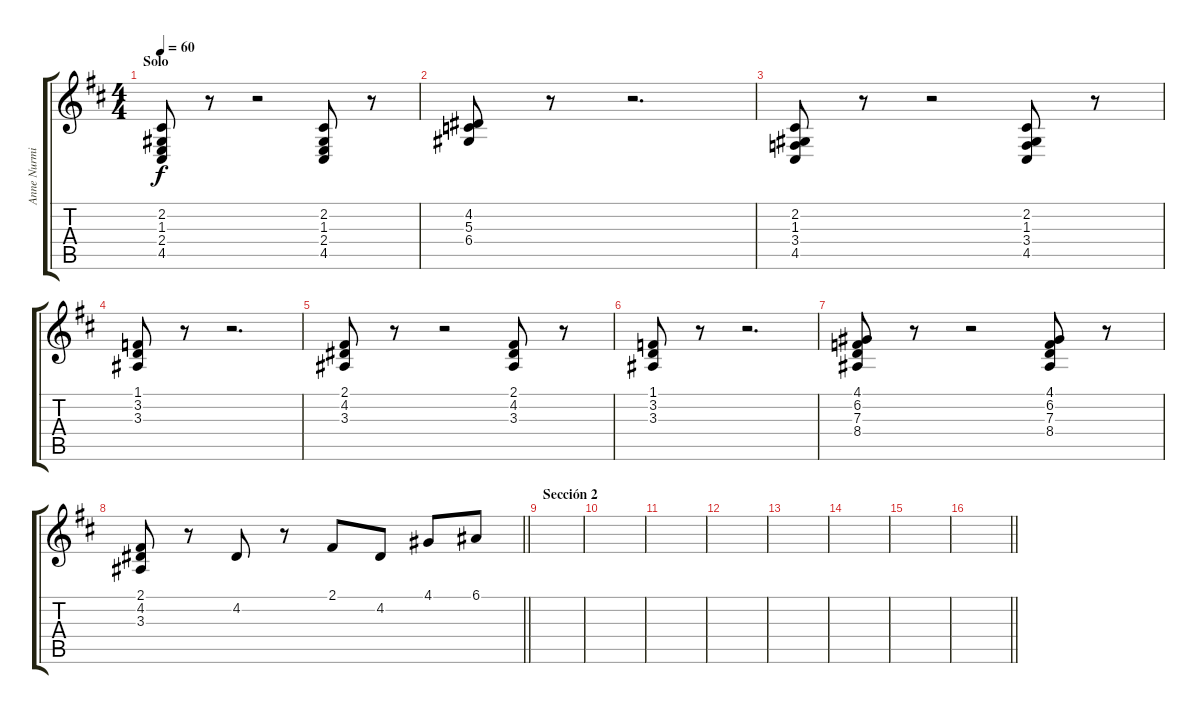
\track ("Anne Nurmi" "Anne Nurmi") {instrument pad3polysynth}
\staff {score tabs}
\tuning (E4 B3 G3 D3 A2 E2) {hide}
\ts (4 4)
\section ("" "Solo")
\tempo 60
\clef g2
\ks d
(2.2 1.3 2.4 4.5).8{dy f} r.8 r.2 (2.2 1.3 2.4 4.5).8 r.8 |
(4.2 5.3 6.4).8 r.8 r.2{d} |
(2.2 1.3 3.4 4.5).8 r.8 r.2 (2.2 1.3 3.4 4.5).8 r.8 |
(1.1 3.2 3.3).8 r.8 r.2{d} |
(2.1 4.2 3.3).8 r.8 r.2 (2.1 4.2 3.3).8 r.8 |
(1.1 3.2 3.3).8 r.8 r.2{d} |
(4.1 6.2 7.3 8.4).8 r.8 r.2 (4.1 6.2 7.3 8.4).8 r.8 |
\barLineRight lightlight
(2.1 4.2 3.3).8 r.8 4.2.8 r.8 2.1.8 4.2.8 4.1.8 6.1.8 |
\section ("" "Sección 2")
|
|
|
|
|
|
|
\barLineRight lightlight
